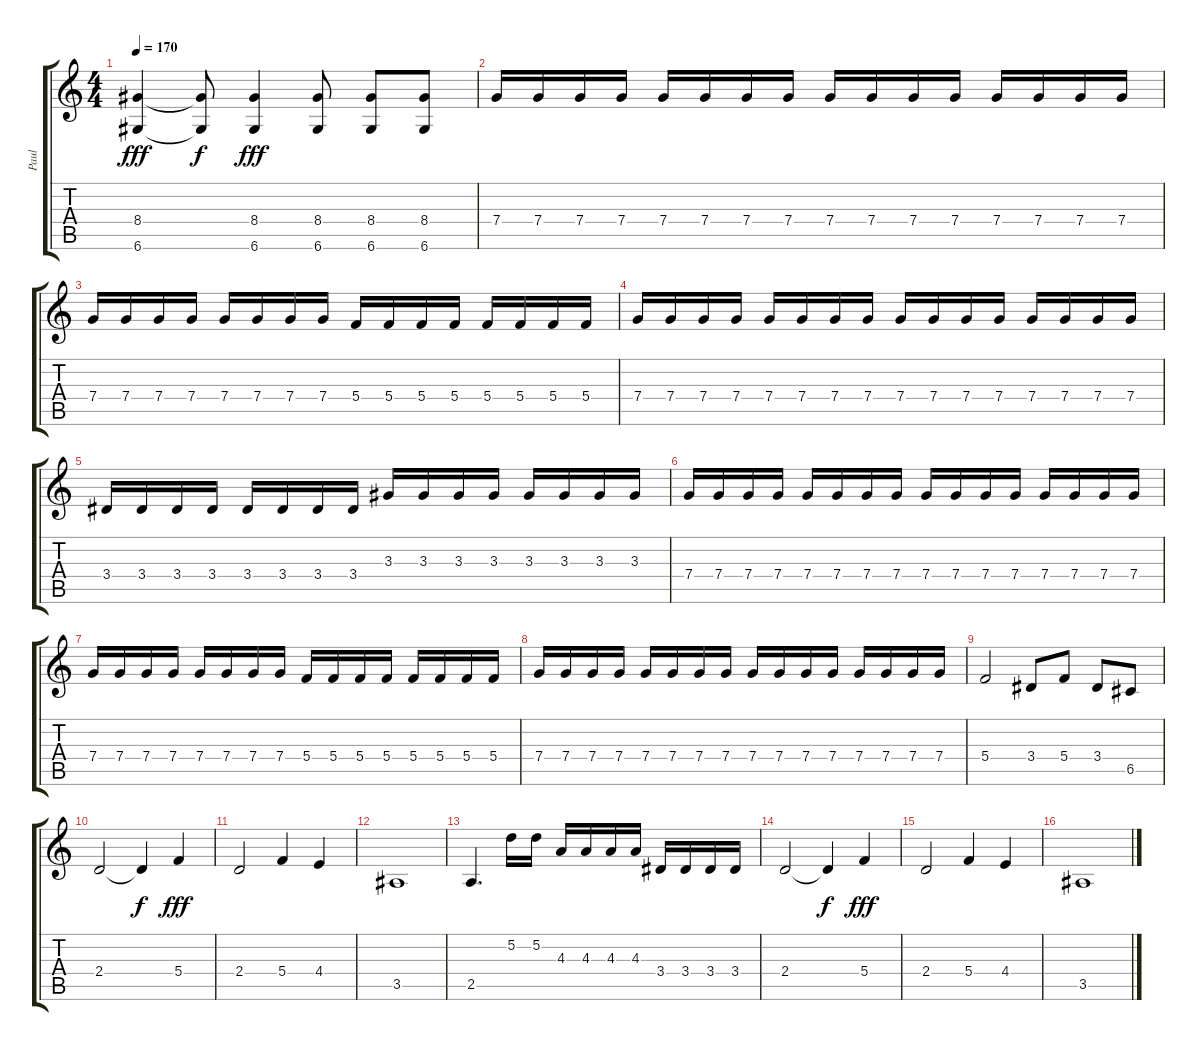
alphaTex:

\track ("Paul" "Paul") {instrument distortionguitar}
\staff {score tabs}
\tuning (D4 A3 F3 C3 G2 D2) {hide}
\ts (4 4)
\tempo 170
\clef g2
\ks c
(8.4 6.6).4{dy fff} (8.4{t} 6.6{t}).8{dy f} (8.4 6.6).4{dy fff} (8.4 6.6).8 (8.4 6.6).8 (8.4 6.6).8 |
7.4.16 7.4.16 7.4.16 7.4.16 7.4.16 7.4.16 7.4.16 7.4.16 7.4.16 7.4.16 7.4.16 7.4.16 7.4.16 7.4.16 7.4.16 7.4.16 |
7.4.16 7.4.16 7.4.16 7.4.16 7.4.16 7.4.16 7.4.16 7.4.16 5.4.16 5.4.16 5.4.16 5.4.16 5.4.16 5.4.16 5.4.16 5.4.16 |
7.4.16 7.4.16 7.4.16 7.4.16 7.4.16 7.4.16 7.4.16 7.4.16 7.4.16 7.4.16 7.4.16 7.4.16 7.4.16 7.4.16 7.4.16 7.4.16 |
3.4.16 3.4.16 3.4.16 3.4.16 3.4.16 3.4.16 3.4.16 3.4.16 3.3.16 3.3.16 3.3.16 3.3.16 3.3.16 3.3.16 3.3.16 3.3.16 |
7.4.16 7.4.16 7.4.16 7.4.16 7.4.16 7.4.16 7.4.16 7.4.16 7.4.16 7.4.16 7.4.16 7.4.16 7.4.16 7.4.16 7.4.16 7.4.16 |
7.4.16 7.4.16 7.4.16 7.4.16 7.4.16 7.4.16 7.4.16 7.4.16 5.4.16 5.4.16 5.4.16 5.4.16 5.4.16 5.4.16 5.4.16 5.4.16 |
7.4.16 7.4.16 7.4.16 7.4.16 7.4.16 7.4.16 7.4.16 7.4.16 7.4.16 7.4.16 7.4.16 7.4.16 7.4.16 7.4.16 7.4.16 7.4.16 |
5.4.2 3.4.8 5.4.8 3.4.8 6.5.8 |
2.4.2 2.4{t}.4{dy f} 5.4.4{dy fff} |
2.4.2 5.4.4 4.4.4 |
3.5.1 |
2.5.4{d} 5.2.16 5.2.16 4.3.16 4.3.16 4.3.16 4.3.16 3.4.16 3.4.16 3.4.16 3.4.16 |
2.4.2 2.4{t}.4{dy f} 5.4.4{dy fff} |
2.4.2 5.4.4 4.4.4 |
3.5.1
